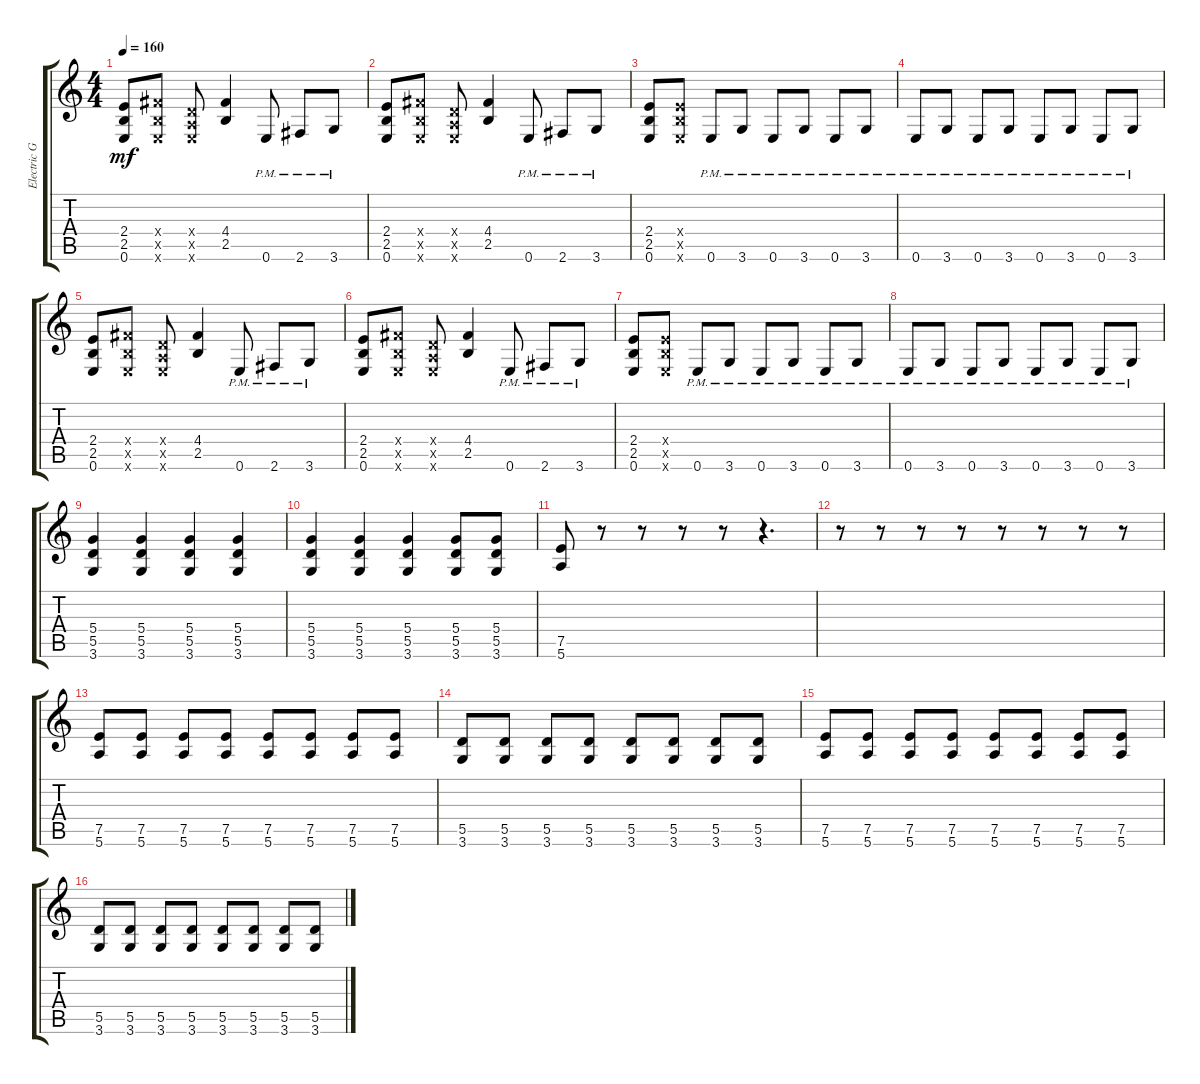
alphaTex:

\track ("Electric Guitar" "Electric G") {instrument distortionguitar}
\staff {score tabs}
\tuning (E4 B3 G3 D3 A2 E2) {hide}
\ts (4 4)
\tempo 160
\clef g2
\ks c
(2.4 2.5 0.6).8{dy mf instrument distortionguitar} (4.4{x} 2.5{x} 0.6{x}).8 (0.4{x} 0.5{x} 0.6{x}).8 (4.4 2.5).4 0.6{pm}.8 2.6{pm}.8 3.6{pm}.8 |
(2.4 2.5 0.6).8 (4.4{x} 2.5{x} 0.6{x}).8 (0.4{x} 0.5{x} 0.6{x}).8 (4.4 2.5).4 0.6{pm}.8 2.6{pm}.8 3.6{pm}.8 |
(2.4 2.5 0.6).8 (2.4{x} 2.5{x} 0.6{x}).8 0.6{pm}.8 3.6{pm}.8 0.6{pm}.8 3.6{pm}.8 0.6{pm}.8 3.6{pm}.8 |
0.6{pm}.8 3.6{pm}.8 0.6{pm}.8 3.6{pm}.8 0.6{pm}.8 3.6{pm}.8 0.6{pm}.8 3.6{pm}.8 |
(2.4 2.5 0.6).8 (4.4{x} 2.5{x} 0.6{x}).8 (0.4{x} 0.5{x} 0.6{x}).8 (4.4 2.5).4 0.6{pm}.8 2.6{pm}.8 3.6{pm}.8 |
(2.4 2.5 0.6).8 (4.4{x} 2.5{x} 0.6{x}).8 (0.4{x} 0.5{x} 0.6{x}).8 (4.4 2.5).4 0.6{pm}.8 2.6{pm}.8 3.6{pm}.8 |
(2.4 2.5 0.6).8 (2.4{x} 2.5{x} 0.6{x}).8 0.6{pm}.8 3.6{pm}.8 0.6{pm}.8 3.6{pm}.8 0.6{pm}.8 3.6{pm}.8 |
0.6{pm}.8 3.6{pm}.8 0.6{pm}.8 3.6{pm}.8 0.6{pm}.8 3.6{pm}.8 0.6{pm}.8 3.6{pm}.8 |
(5.4 5.5 3.6).4 (5.4 5.5 3.6).4 (5.4 5.5 3.6).4 (5.4 5.5 3.6).4 |
(5.4 5.5 3.6).4 (5.4 5.5 3.6).4 (5.4 5.5 3.6).4 (5.4 5.5 3.6).8 (5.4 5.5 3.6).8 |
(7.5 5.6).8 r.8 r.8 r.8 r.8 r.4{d} |
r.8 r.8 r.8 r.8 r.8 r.8 r.8 r.8 |
(7.5 5.6).8 (7.5 5.6).8 (7.5 5.6).8 (7.5 5.6).8 (7.5 5.6).8 (7.5 5.6).8 (7.5 5.6).8 (7.5 5.6).8 |
(5.5 3.6).8 (5.5 3.6).8 (5.5 3.6).8 (5.5 3.6).8 (5.5 3.6).8 (5.5 3.6).8 (5.5 3.6).8 (5.5 3.6).8 |
(7.5 5.6).8 (7.5 5.6).8 (7.5 5.6).8 (7.5 5.6).8 (7.5 5.6).8 (7.5 5.6).8 (7.5 5.6).8 (7.5 5.6).8 |
(5.5 3.6).8 (5.5 3.6).8 (5.5 3.6).8 (5.5 3.6).8 (5.5 3.6).8 (5.5 3.6).8 (5.5 3.6).8 (5.5 3.6).8
